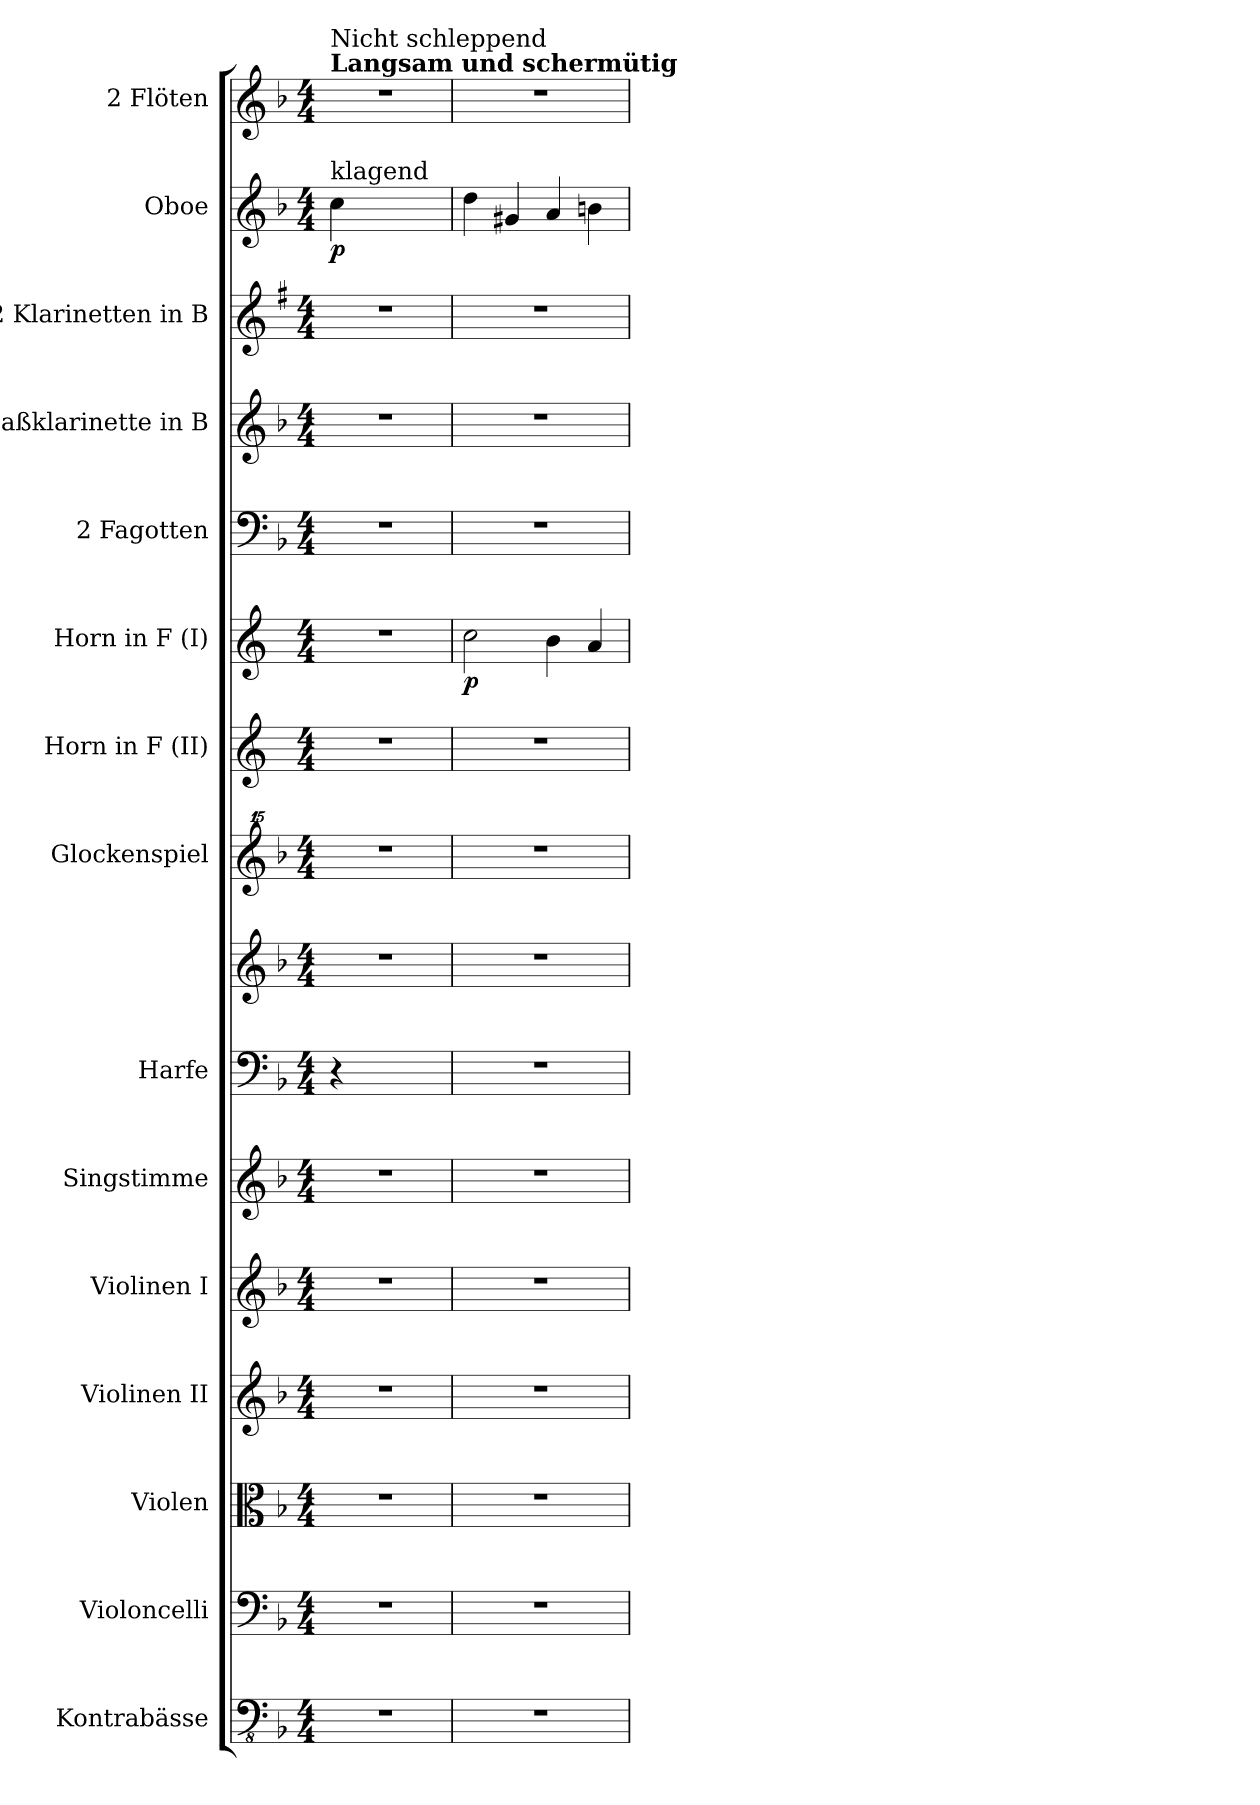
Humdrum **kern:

**kern	**kern	**kern	**kern	**kern	**kern	**kern	**kern	**kern	**kern	**kern	**dynam	**kern	**kern	**kern	**kern	**dynam	**kern
*part15	*part14	*part13	*part12	*part11	*part10	*part9	*part9	*part8	*part7	*part6	*part6	*part5	*part4	*part3	*part2	*part2	*part1
*staff16	*staff15	*staff14	*staff13	*staff12	*staff11	*staff10	*staff9	*staff8	*staff7	*staff6	*staff6	*staff5	*staff4	*staff3	*staff2	*staff2	*staff1
*I"Kontrabässe	*I"Violoncelli	*I"Violen	*I"Violinen II	*I"Violinen I	*I"Singstimme	*I"Harfe	*	*I"Glockenspiel	*I"Horn in F (II)	*I"Horn in F (I)	*	*I"2 Fagotten	*I"Baßklarinette in B	*I"2 Klarinetten in B	*I"Oboe	*	*I"2 Flöten
*I'Kb.	*I'Vc.	*	*I'Vl. II	*I'Vl. I	*I'Singst.	*I'Hf.	*	*I'Glk.	*I'Hr. II	*I'Hr. I	*	*I'Fg.	*I'Bklar. (B)	*I'Klar. (B)	*I'Ob.	*	*I'Fl.
*clefFv4	*clefF4	*clefC3	*clefG2	*clefG2	*clefG2	*clefF4	*clefG2	*clefG^^2	*clefG2	*clefG2	*	*clefF4	*clefG2	*clefG2	*clefG2	*	*clefG2
*	*	*	*	*	*	*	*	*	*ITrd4c7	*ITrd4c7	*	*	*ITrd8c14	*ITrd1c2	*	*	*
*k[b-]	*k[b-]	*k[b-]	*k[b-]	*k[b-]	*k[b-]	*k[b-]	*k[b-]	*k[b-]	*k[b-]	*k[b-]	*	*k[b-]	*k[b-]	*k[b-]	*k[b-]	*	*k[b-]
*M4/4	*M4/4	*M4/4	*M4/4	*M4/4	*M4/4	*M4/4	*M4/4	*M4/4	*M4/4	*M4/4	*	*M4/4	*M4/4	*M4/4	*M4/4	*	*M4/4
=	=	=	=	=	=	=	=	=	=	=	=	=	=	=	=	=	=
!	!	!	!	!	!	!	!	!	!	!	!	!	!	!	!	!	!LO:TX:a:B:t=Langsam und schermütig
!	!	!	!	!	!	!	!	!	!	!	!	!	!	!	!	!	!LO:TX:a:t=Nicht schleppend
!	!	!	!	!	!	!	!	!	!	!	!	!	!	!	!LO:TX:a:t=klagend	!	!
!	!	!	!	!	!	!	!	!	!	!	!	!	!	!	!	!LO:DY:b	!
1r	1r	1r	1r	1r	1r	4r	1r	1r	1r	1r	.	1r	1r	1r	4cc\	p	1r
.	.	.	.	.	.	2.ryy	.	.	.	.	.	.	.	.	2.ryy	.	.
=1	=1	=1	=1	=1	=1	=1	=1	=1	=1	=1	=1	=1	=1	=1	=1	=1	=1
!	!	!	!	!	!	!	!	!	!	!	!LO:DY:b	!	!	!	!	!	!
1r	1r	1r	1r	1r	1r	1r	1r	1r	1r	2f\	p	1r	1r	1r	4dd\	.	1r
.	.	.	.	.	.	.	.	.	.	.	.	.	.	.	4g#X/	.	.
.	.	.	.	.	.	.	.	.	.	4e\	.	.	.	.	4a/	.	.
.	.	.	.	.	.	.	.	.	.	4d/	.	.	.	.	4bn\	.	.
=	=	=	=	=	=	=	=	=	=	=	=	=	=	=	=	=	=
*-	*-	*-	*-	*-	*-	*-	*-	*-	*-	*-	*-	*-	*-	*-	*-	*-	*-
